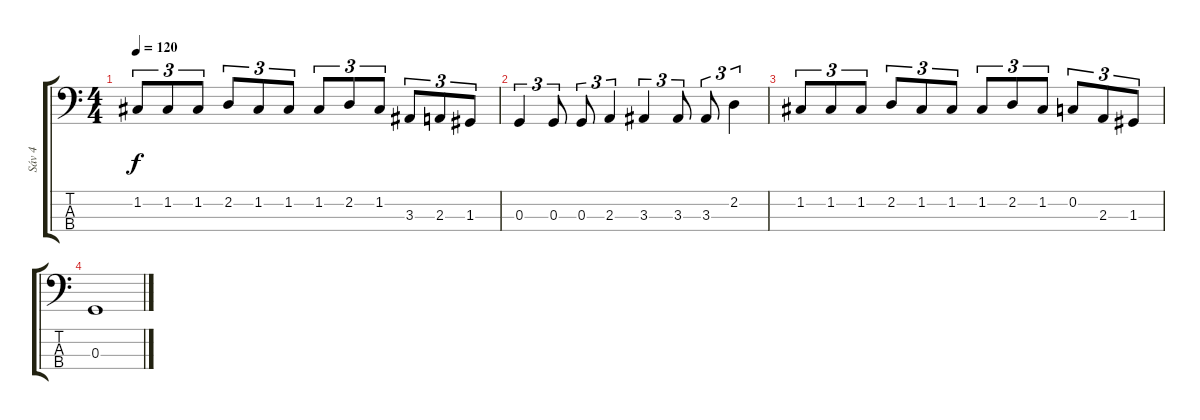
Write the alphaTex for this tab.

\track ("Sáv 4" "Sáv 4") {instrument electricbasspick}
\staff {score tabs}
\tuning (F2 C2 G1 D1) {hide}
\ts (4 4)
\tempo 120
\clef f4
\ks c
1.2.8{tu (3 2) dy f} 1.2.8{tu (3 2)} 1.2.8{tu (3 2)} 2.2.8{tu (3 2)} 1.2.8{tu (3 2)} 1.2.8{tu (3 2)} 1.2.8{tu (3 2)} 2.2.8{tu (3 2)} 1.2.8{tu (3 2)} 3.3.8{tu (3 2)} 2.3.8{tu (3 2)} 1.3.8{tu (3 2)} |
0.3.4{tu (3 2)} 0.3.8{tu (3 2)} 0.3.8{tu (3 2)} 2.3.4{tu (3 2)} 3.3.4{tu (3 2)} 3.3.8{tu (3 2)} 3.3.8{tu (3 2)} 2.2.4{tu (3 2)} |
1.2.8{tu (3 2)} 1.2.8{tu (3 2)} 1.2.8{tu (3 2)} 2.2.8{tu (3 2)} 1.2.8{tu (3 2)} 1.2.8{tu (3 2)} 1.2.8{tu (3 2)} 2.2.8{tu (3 2)} 1.2.8{tu (3 2)} 0.2.8{tu (3 2)} 2.3.8{tu (3 2)} 1.3.8{tu (3 2)} |
0.3.1
